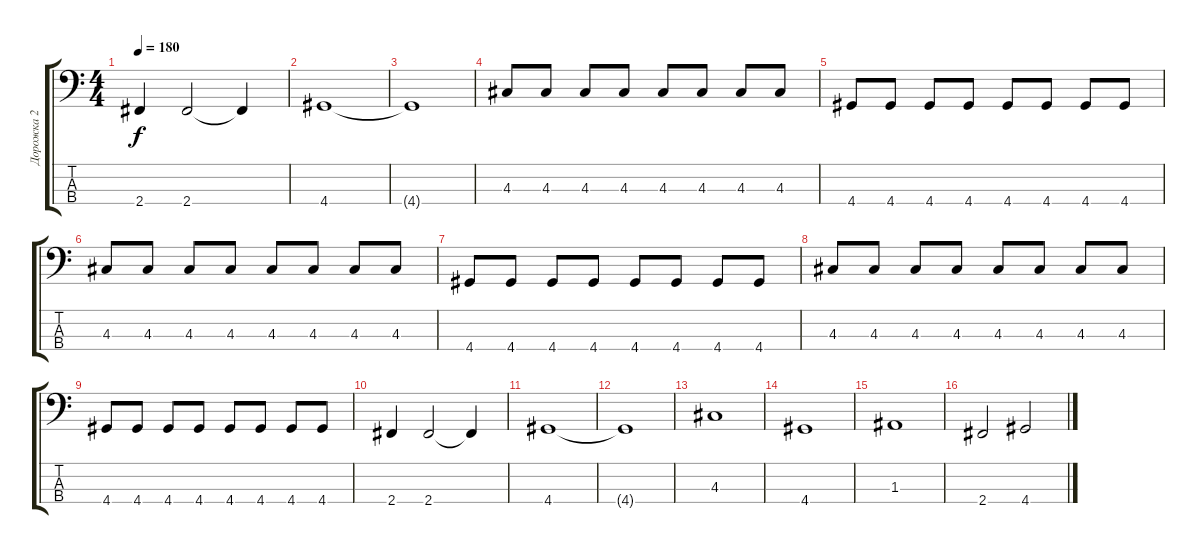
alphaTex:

\track ("Дорожка 2" "Дорожка 2") {instrument electricbassfinger}
\staff {score tabs}
\tuning (G2 D2 A1 E1) {hide}
\ts (4 4)
\tempo 180
\clef f4
\ks c
2.4.4{dy f} 2.4.2 2.4{t}.4 |
4.4.1 |
4.4{t}.1 |
4.3.8 4.3.8 4.3.8 4.3.8 4.3.8 4.3.8 4.3.8 4.3.8 |
4.4.8 4.4.8 4.4.8 4.4.8 4.4.8 4.4.8 4.4.8 4.4.8 |
4.3.8 4.3.8 4.3.8 4.3.8 4.3.8 4.3.8 4.3.8 4.3.8 |
4.4.8 4.4.8 4.4.8 4.4.8 4.4.8 4.4.8 4.4.8 4.4.8 |
4.3.8 4.3.8 4.3.8 4.3.8 4.3.8 4.3.8 4.3.8 4.3.8 |
4.4.8 4.4.8 4.4.8 4.4.8 4.4.8 4.4.8 4.4.8 4.4.8 |
2.4.4 2.4.2 2.4{t}.4 |
4.4.1 |
4.4{t}.1 |
4.3.1 |
4.4.1 |
1.3.1 |
2.4.2 4.4.2
